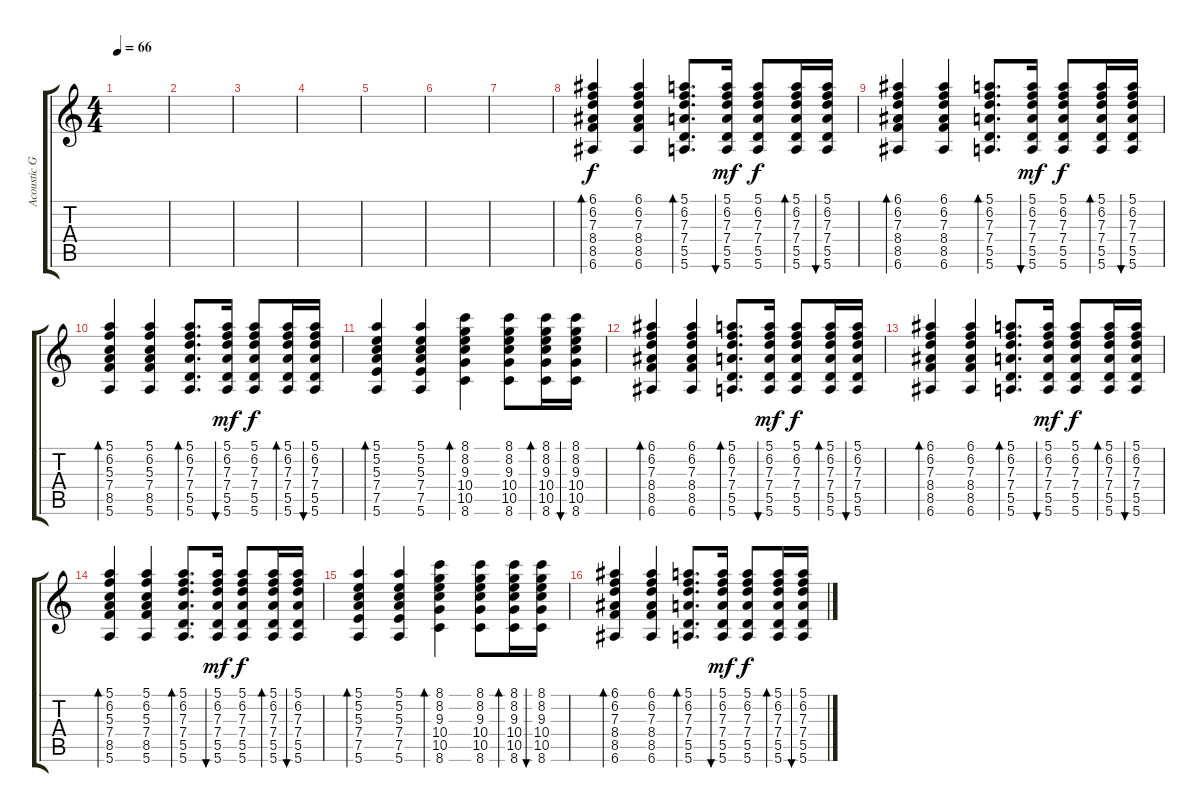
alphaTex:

\track ("Acoustic Guitar" "Acoustic G") {instrument acousticguitarsteel}
\staff {score tabs}
\tuning (E4 B3 G3 D3 A2 E2) {hide}
\ts (4 4)
\tempo 66
\clef g2
\ks c
|
|
|
|
|
|
|
(6.1 6.2 7.3 8.4 8.5 6.6).4{bd 60} (6.1 6.2 7.3 8.4 8.5 6.6).4 (5.1 6.2 7.3 7.4 5.5 5.6).8{d bd 60} (5.1 6.2 7.3 7.4 5.5 5.6).16{bu 30 dy mf} (5.1 6.2 7.3 7.4 5.5 5.6).8{dy f} (5.1 6.2 7.3 7.4 5.5 5.6).16{bd 30} (5.1 6.2 7.3 7.4 5.5 5.6).16{bu 30} |
(6.1 6.2 7.3 8.4 8.5 6.6).4{bd 60} (6.1 6.2 7.3 8.4 8.5 6.6).4 (5.1 6.2 7.3 7.4 5.5 5.6).8{d bd 60} (5.1 6.2 7.3 7.4 5.5 5.6).16{bu 30 dy mf} (5.1 6.2 7.3 7.4 5.5 5.6).8{dy f} (5.1 6.2 7.3 7.4 5.5 5.6).16{bd 30} (5.1 6.2 7.3 7.4 5.5 5.6).16{bu 30} |
(5.1 6.2 5.3 7.4 8.5 5.6).4{bd 60} (5.1 6.2 5.3 7.4 8.5 5.6).4 (5.1 6.2 7.3 7.4 5.5 5.6).8{d bd 60} (5.1 6.2 7.3 7.4 5.5 5.6).16{bu 30 dy mf} (5.1 6.2 7.3 7.4 5.5 5.6).8{dy f} (5.1 6.2 7.3 7.4 5.5 5.6).16{bd 30} (5.1 6.2 7.3 7.4 5.5 5.6).16{bu 30} |
(5.1 5.2 5.3 7.4 7.5 5.6).4{bd 60} (5.1 5.2 5.3 7.4 7.5 5.6).4 (8.1 8.2 9.3 10.4 10.5 8.6).4{bd 30} (8.1 8.2 9.3 10.4 10.5 8.6).8 (8.1 8.2 9.3 10.4 10.5 8.6).16{bd 30} (8.1 8.2 9.3 10.4 10.5 8.6).16{bu 30} |
(6.1 6.2 7.3 8.4 8.5 6.6).4{bd 60} (6.1 6.2 7.3 8.4 8.5 6.6).4 (5.1 6.2 7.3 7.4 5.5 5.6).8{d bd 60} (5.1 6.2 7.3 7.4 5.5 5.6).16{bu 30 dy mf} (5.1 6.2 7.3 7.4 5.5 5.6).8{dy f} (5.1 6.2 7.3 7.4 5.5 5.6).16{bd 30} (5.1 6.2 7.3 7.4 5.5 5.6).16{bu 30} |
(6.1 6.2 7.3 8.4 8.5 6.6).4{bd 60} (6.1 6.2 7.3 8.4 8.5 6.6).4 (5.1 6.2 7.3 7.4 5.5 5.6).8{d bd 60} (5.1 6.2 7.3 7.4 5.5 5.6).16{bu 30 dy mf} (5.1 6.2 7.3 7.4 5.5 5.6).8{dy f} (5.1 6.2 7.3 7.4 5.5 5.6).16{bd 30} (5.1 6.2 7.3 7.4 5.5 5.6).16{bu 30} |
(5.1 6.2 5.3 7.4 8.5 5.6).4{bd 60} (5.1 6.2 5.3 7.4 8.5 5.6).4 (5.1 6.2 7.3 7.4 5.5 5.6).8{d bd 60} (5.1 6.2 7.3 7.4 5.5 5.6).16{bu 30 dy mf} (5.1 6.2 7.3 7.4 5.5 5.6).8{dy f} (5.1 6.2 7.3 7.4 5.5 5.6).16{bd 30} (5.1 6.2 7.3 7.4 5.5 5.6).16{bu 30} |
(5.1 5.2 5.3 7.4 7.5 5.6).4{bd 60} (5.1 5.2 5.3 7.4 7.5 5.6).4 (8.1 8.2 9.3 10.4 10.5 8.6).4{bd 30} (8.1 8.2 9.3 10.4 10.5 8.6).8 (8.1 8.2 9.3 10.4 10.5 8.6).16{bd 30} (8.1 8.2 9.3 10.4 10.5 8.6).16{bu 30} |
(6.1 6.2 7.3 8.4 8.5 6.6).4{bd 60} (6.1 6.2 7.3 8.4 8.5 6.6).4 (5.1 6.2 7.3 7.4 5.5 5.6).8{d bd 60} (5.1 6.2 7.3 7.4 5.5 5.6).16{bu 30 dy mf} (5.1 6.2 7.3 7.4 5.5 5.6).8{dy f} (5.1 6.2 7.3 7.4 5.5 5.6).16{bd 30} (5.1 6.2 7.3 7.4 5.5 5.6).16{bu 30}
